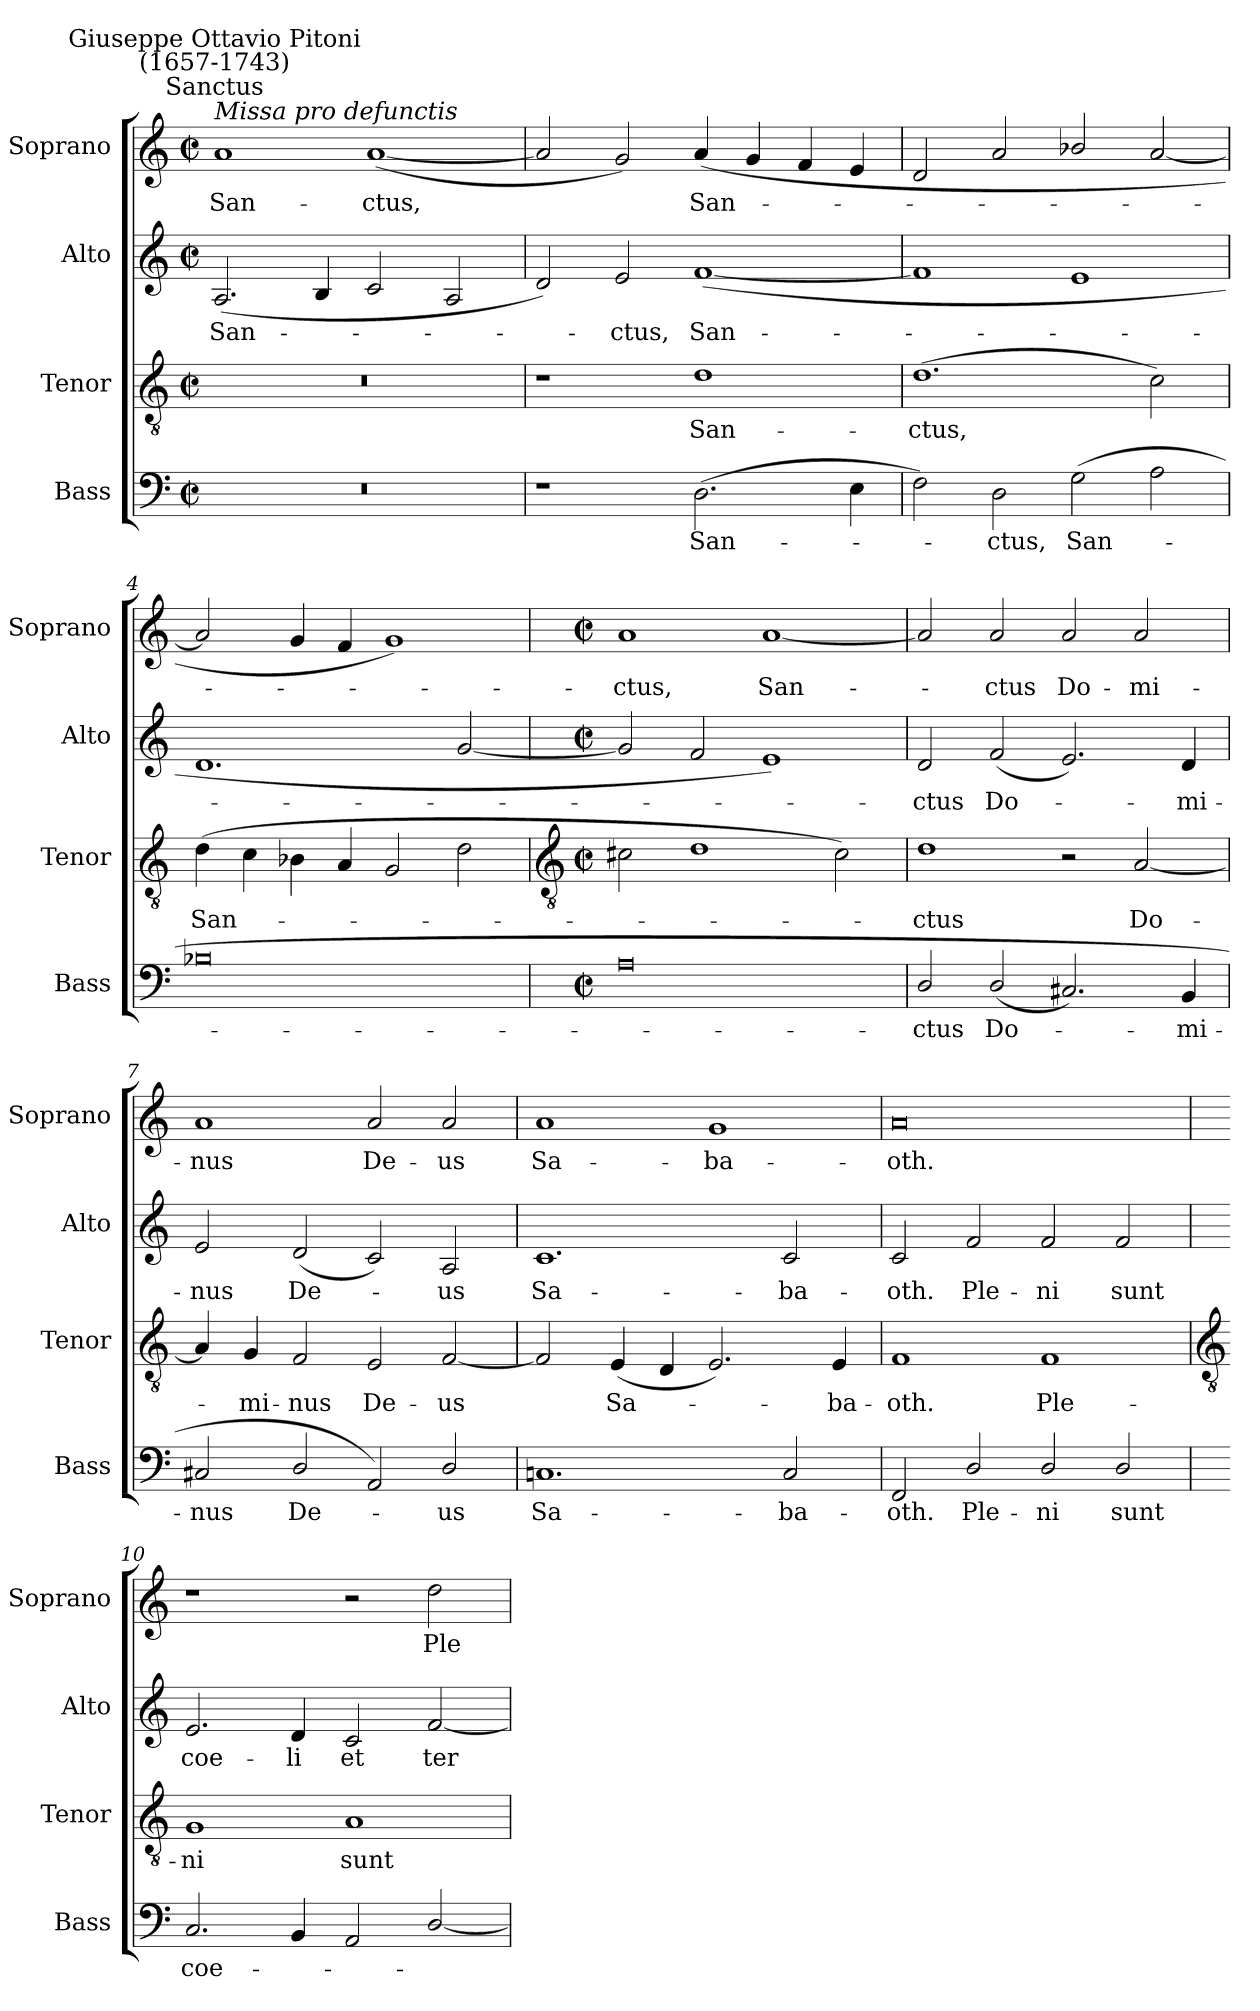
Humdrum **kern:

**kern	**text	**kern	**text	**kern	**text	**kern	**text
*part4	*part4	*part3	*part3	*part2	*part2	*part1	*part1
*staff4	*staff4	*staff3	*staff3	*staff2	*staff2	*staff1	*staff1
*I"Bass	*	*I"Tenor	*	*I"Alto	*	*I"Soprano	*
*I'Bass	*	*I'Tenor	*	*I'Alto	*	*I'Soprano	*
*clefF4	*	*clefGv2	*	*clefG2	*	*clefG2	*
*k[]	*	*k[]	*	*k[]	*	*k[]	*
*C:	*	*C:	*	*C:	*	*C:	*
*M4/2	*	*M4/2	*	*M4/2	*	*M4/2	*
*met(c|)	*	*met(c|)	*	*met(c|)	*	*met(c|)	*
=1	=1	=1	=1	=1	=1	=1	=1
!	!	!	!	!	!	!LO:TX:a:i:t=Missa pro defunctis	!
!	!	!	!	!	!	!LO:TX:a:cj:t=Sanctus	!
!	!	!	!	!	!	!LO:TX:a:cj:t=Giuseppe Ottavio Pitoni\n(1657-1743)	!
!	!	!	!	!	!LO:LY:b	!	!LO:LY:b
0r	.	0r	.	(<2.A	San-	1a	San-
.	.	.	.	4B	.	.	.
!	!	!	!	!	!	!	!LO:LY:b
.	.	.	.	2c	.	(<[1a	-ctus,
.	.	.	.	2A	.	.	.
=2	=2	=2	=2	=2	=2	=2	=2
1r	.	1r	.	2d)	.	2a]	.
!	!	!	!	!	!LO:LY:b	!	!
.	.	.	.	2e	ctus,	2g)	.
!	!LO:LY:b	!	!LO:LY:b	!	!LO:LY:b	!	!LO:LY:b
(>2.D	San-	1d	San-	(<[1f	San-	(<4a	San-
.	.	.	.	.	.	4g	.
.	.	.	.	.	.	4f	.
4E	.	.	.	.	.	4e	.
=3	=3	=3	=3	=3	=3	=3	=3
!	!	!	!LO:LY:b	!	!	!	!
2F)	.	(>1.d	-ctus,	1f]	.	2d	.
!	!LO:LY:b	!	!	!	!	!	!
2D	ctus,	.	.	.	.	2a	.
!	!LO:LY:b	!	!	!	!	!	!
(<2G	San-	.	.	1e	.	2b-X/	.
2A	.	2c)	.	.	.	[2a	.
=4	=4	=4	=4	=4	=4	=4	=4
!	!	!	!LO:LY:b	!	!	!	!
0B-X	.	(>4d	San-	1.d	.	2a]	.
.	.	4c	.	.	.	.	.
.	.	4B-X	.	.	.	4g	.
.	.	4A	.	.	.	4f	.
.	.	2G	.	.	.	1g)	.
.	.	2d	.	[2g	.	.	.
!!LO:LB:g=z
=5	=5	=5	=5	=5	=5	=5	=5
*	*	*clefGv2	*	*	*	*	*
*M4/2	*	*M4/2	*	*M4/2	*	*M4/2	*
*met(c|)	*	*met(c|)	*	*met(c|)	*	*met(c|)	*
!	!	!	!	!	!	!	!LO:LY:b
0A	.	2c#X	.	2g]	.	1a	ctus,
.	.	1d	.	2f	.	.	.
!	!	!	!	!	!	!	!LO:LY:b
.	.	.	.	1e)	.	[1a	San-
.	.	2c#)	.	.	.	.	.
=6	=6	=6	=6	=6	=6	=6	=6
!	!LO:LY:b	!	!LO:LY:b	!	!LO:LY:b	!	!
2D/	ctus	1d	-ctus	2d	ctus	2a]	.
!	!LO:LY:b	!	!	!	!LO:LY:b	!	!LO:LY:b
(<2D/	Do-	.	.	(<2f	Do-	2a	ctus
!	!	!	!	!	!	!	!LO:LY:b
2.C#X)	.	2r	.	2.e)	.	2a	Do-
!	!	!	!LO:LY:b	!	!	!	!LO:LY:b
.	.	[2A	Do-	.	.	2a	-mi-
!	!LO:LY:b	!	!	!	!LO:LY:b	!	!
4BB	mi-	.	.	4d	mi-	.	.
=7	=7	=7	=7	=7	=7	=7	=7
!	!LO:LY:b	!	!	!	!LO:LY:b	!	!LO:LY:b
2C#X	-nus	4A]	.	2e	-nus	1a	-nus
!	!	!	!LO:LY:b	!	!	!	!
.	.	4G	mi-	.	.	.	.
!	!LO:LY:b	!	!LO:LY:b	!	!LO:LY:b	!	!
2D/	De-	2F	-nus	(<2d	De-	.	.
!	!	!	!LO:LY:b	!	!	!	!LO:LY:b
2AA)	.	2E	De-	2c)	.	2a	De-
!	!LO:LY:b	!	!LO:LY:b	!	!LO:LY:b	!	!LO:LY:b
2D/	us	[2F	-us	2A	us	2a	-us
=8	=8	=8	=8	=8	=8	=8	=8
!	!LO:LY:b	!	!	!	!LO:LY:b	!	!LO:LY:b
1.Cn	Sa-	2F]	.	1.c	Sa-	1a	Sa-
!	!	!	!LO:LY:b	!	!	!	!
.	.	(<4E	Sa-	.	.	.	.
.	.	4D	.	.	.	.	.
!	!	!	!	!	!	!	!LO:LY:b
.	.	2.E)	.	.	.	1g	-ba-
!	!LO:LY:b	!	!	!	!LO:LY:b	!	!
2C	-ba-	.	.	2c	-ba-	.	.
!	!	!	!LO:LY:b	!	!	!	!
.	.	4E	ba-	.	.	.	.
=9	=9	=9	=9	=9	=9	=9	=9
!	!LO:LY:b	!	!LO:LY:b	!	!LO:LY:b	!	!LO:LY:b
2FF	-oth.	1F	-oth.	2c	-oth.	0a	-oth.
!	!LO:LY:b	!	!	!	!LO:LY:b	!	!
2D/	Ple-	.	.	2f	Ple-	.	.
!	!LO:LY:b	!	!LO:LY:b	!	!LO:LY:b	!	!
2D/	-ni	1F	Ple-	2f	-ni	.	.
!	!LO:LY:b	!	!	!	!LO:LY:b	!	!
2D/	sunt	.	.	2f	sunt	.	.
!!LO:LB:g=z
=10	=10	=10	=10	=10	=10	=10	=10
*	*	*clefGv2	*	*	*	*	*
!	!LO:LY:b	!	!LO:LY:b	!	!LO:LY:b	!	!
2.C	coe-	1G	-ni	2.e	coe-	1r	.
!	!	!	!	!	!LO:LY:b	!	!
4BB	.	.	.	4d	-li	.	.
!	!	!	!LO:LY:b	!	!LO:LY:b	!	!
2AA	.	1A	sunt	2c	et	2r	.
!	!	!	!	!	!LO:LY:b	!	!LO:LY:b
[2D/	.	.	.	[2f	ter-	2dd	Ple-
=	=	=	=	=	=	=	=
*-	*-	*-	*-	*-	*-	*-	*-
